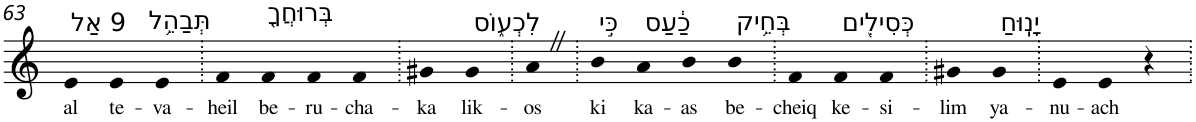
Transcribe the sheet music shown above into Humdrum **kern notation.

**kern	**text
*part1	*part1
*staff1	*staff1
*I"Piano	*
*I'Pno	*
!!LO:PB:g=z
*clefG2	*
*k[]	*
=63	=63
!LO:TX:a:t=9 אַל	!
!	!LO:LY:b
4e	al
!LO:TX:a:t=תְּבַהֵ֥ל	!
!	!LO:LY:b
4e	te-
!	!LO:LY:b
4e	-va-
=64.	=64.
!	!LO:LY:b
4f	-heil
!LO:TX:a:t=בְּרוּחֲךָ֖	!
!	!LO:LY:b
4f	be-
!	!LO:LY:b
4f	-ru-
!	!LO:LY:b
4f	-cha-
=65.	=65.
!	!LO:LY:b
4g#X	-ka
!LO:TX:a:t=לִכְע֑וֹס	!
!	!LO:LY:b
4g#	lik-
=66.	=66.
!	!LO:LY:b
4aZ	-os
=67.	=67.
!LO:TX:a:t=כִּ֣י	!
!	!LO:LY:b
4b	ki
!LO:TX:a:t=כַ֔עַס	!
!	!LO:LY:b
4a	ka-
!	!LO:LY:b
4b	-as
!LO:TX:a:t=בְּחֵ֥יק	!
!	!LO:LY:b
4b	be-
=68.	=68.
!	!LO:LY:b
4f	-cheiq
!LO:TX:a:t=כְּסִילִ֖ים	!
!	!LO:LY:b
4f	ke-
!	!LO:LY:b
4f	-si-
=69.	=69.
!	!LO:LY:b
4g#X	-lim
!LO:TX:a:t=יָנֽוּחַ	!
!	!LO:LY:b
4g#	ya-
=70.	=70.
!	!LO:LY:b
4e	-nu-
!	!LO:LY:b
4e	-ach
4r	.
=.	=.
*-	*-
